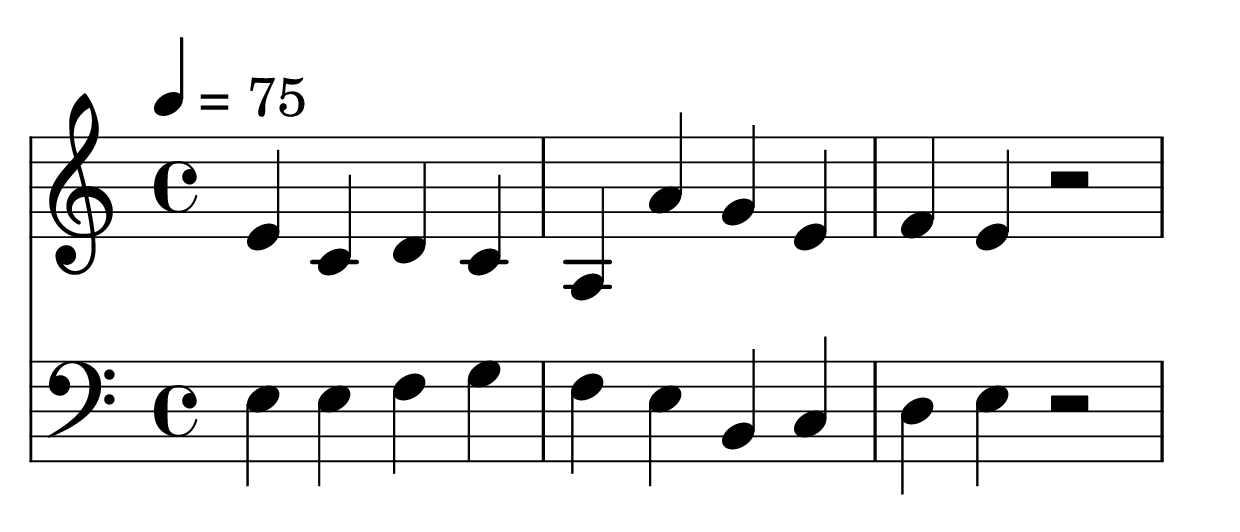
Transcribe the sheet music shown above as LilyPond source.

\version "2.22.2"

\include "page.ly"

global = {
  \time   4/4
  \tempo  4 = 75
}

\parallelMusic voiceUpper, voiceLower {
  e4  c   d   c   |   % cantus firmus
  e4  e   f   g   |   % attempt 0

  a4  a'  g   e   |   % cantus firmus
  f4  e   b   c   |   % attempt 0

  f4  e   r2      |   % cantus firmus
  d4  e   r2      |   % attempt 0
}

\score {
  <<
    \new Staff \with { midiInstrument = "clarinet" } {
      \global
      \clef treble
      \relative c'
      \voiceUpper
    }
    \new Staff \with { midiInstrument = "cello" } {
      \global
      \clef bass
      \relative c
      \voiceLower
    }
  >>
  \layout { }
  \midi { }
}
